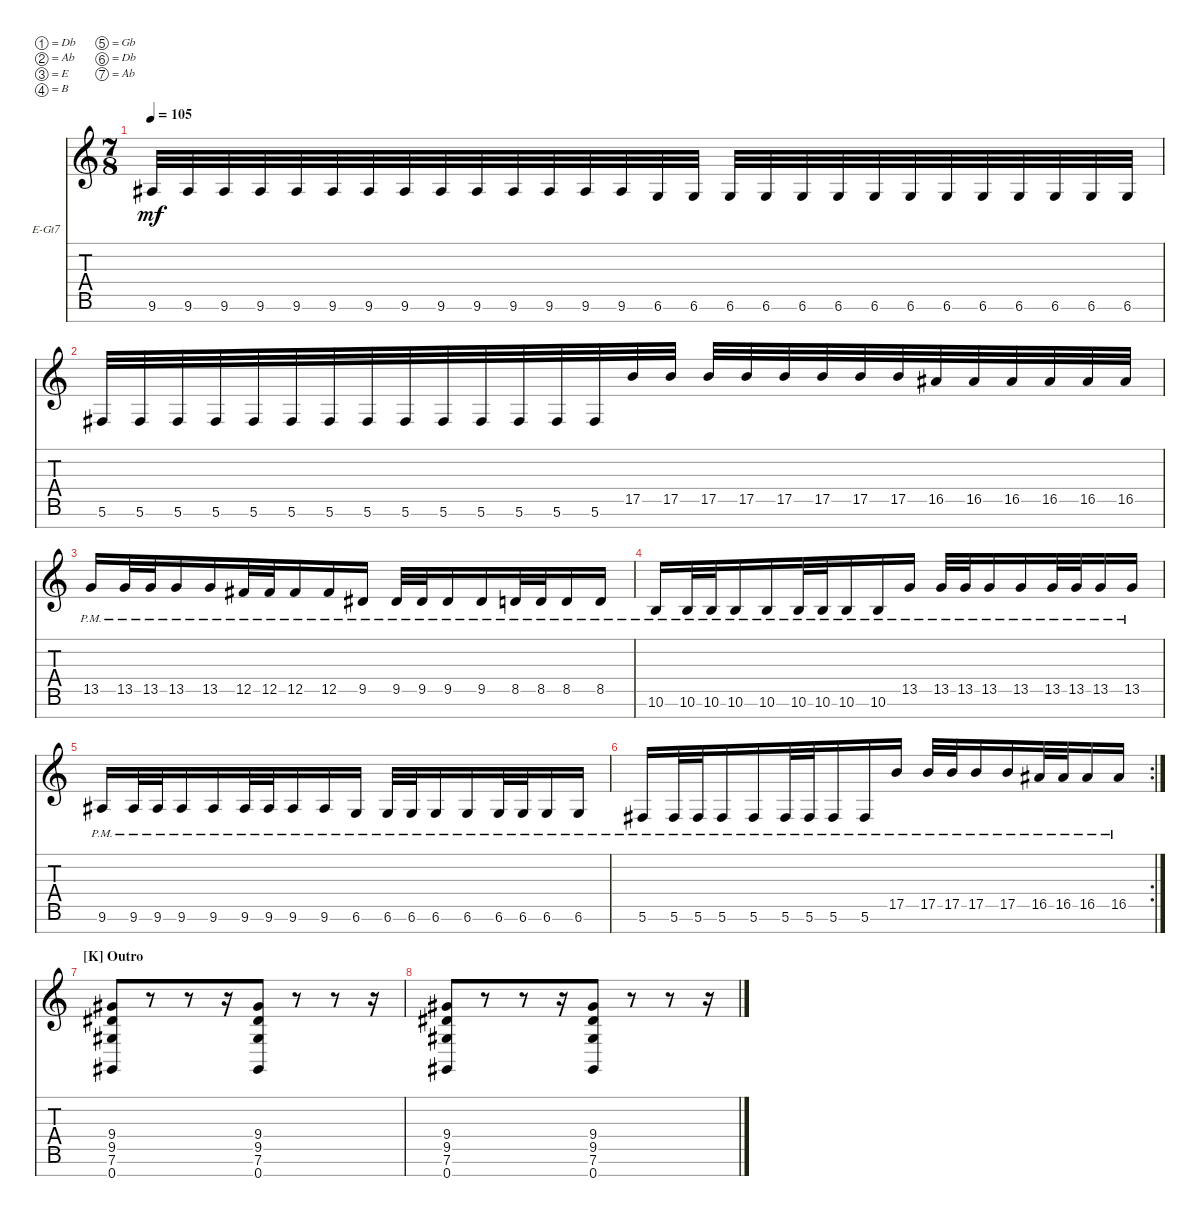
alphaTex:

\defaultSystemsLayout 4
\bracketExtendMode nobrackets
\firstSystemTrackNameOrientation horizontal
\otherSystemsTrackNameOrientation horizontal
\track ("Electric Guitar" "E-Gt7") {instrument distortionguitar}
\staff {score tabs}
\tuning (Db4 Ab3 E3 B2 Gb2 Db2 Ab1)
\ts (7 8)
\tempo 105
\clef g2
\ks c
9.6.32{dy mf} 9.6.32 9.6.32 9.6.32 9.6.32 9.6.32 9.6.32 9.6.32 9.6.32 9.6.32 9.6.32 9.6.32 9.6.32 9.6.32 6.6.32 6.6.32 6.6.32 6.6.32 6.6.32 6.6.32 6.6.32 6.6.32 6.6.32 6.6.32 6.6.32 6.6.32 6.6.32 6.6.32 |
5.6.32 5.6.32 5.6.32 5.6.32 5.6.32 5.6.32 5.6.32 5.6.32 5.6.32 5.6.32 5.6.32 5.6.32 5.6.32 5.6.32 17.5.32 17.5.32 17.5.32 17.5.32 17.5.32 17.5.32 17.5.32 17.5.32 16.5.32 16.5.32 16.5.32 16.5.32 16.5.32 16.5.32 |
13.5{pm}.16 13.5{pm}.32 13.5{pm}.32 13.5{pm}.16 13.5{pm}.16 12.5{pm}.32 12.5{pm}.32 12.5{pm}.16 12.5{pm}.16 9.5{pm}.16 9.5{pm}.32 9.5{pm}.32 9.5{pm}.16 9.5{pm}.16 8.5{pm}.32 8.5{pm}.32 8.5{pm}.16 8.5{pm}.16 |
10.6{pm}.16 10.6{pm}.32 10.6{pm}.32 10.6{pm}.16 10.6{pm}.16 10.6{pm}.32 10.6{pm}.32 10.6{pm}.16 10.6{pm}.16 13.5{pm}.16 13.5{pm}.32 13.5{pm}.32 13.5{pm}.16 13.5{pm}.16 13.5{pm}.32 13.5{pm}.32 13.5{pm}.16 13.5{pm}.16 |
9.6{pm}.16 9.6{pm}.32 9.6{pm}.32 9.6{pm}.16 9.6{pm}.16 9.6{pm}.32 9.6{pm}.32 9.6{pm}.16 9.6{pm}.16 6.6{pm}.16 6.6{pm}.32 6.6{pm}.32 6.6{pm}.16 6.6{pm}.16 6.6{pm}.32 6.6{pm}.32 6.6{pm}.16 6.6{pm}.16 |
\rc 2
5.6{pm}.16 5.6{pm}.32 5.6{pm}.32 5.6{pm}.16 5.6{pm}.16 5.6{pm}.32 5.6{pm}.32 5.6{pm}.16 5.6{pm}.16 17.5{pm}.16 17.5{pm}.32 17.5{pm}.32 17.5{pm}.16 17.5{pm}.16 16.5{pm}.32 16.5{pm}.32 16.5{pm}.16 16.5{pm}.16 |
\section ("K" "Outro")
(0.7 7.6 9.5 9.4).8 r.8 r.8 r.16 (0.7 7.6 9.4 9.5).8 r.8 r.8 r.16 |
(0.7 7.6 9.5 9.4).8 r.8 r.8 r.16 (0.7 7.6 9.4 9.5).8 r.8 r.8 r.16
